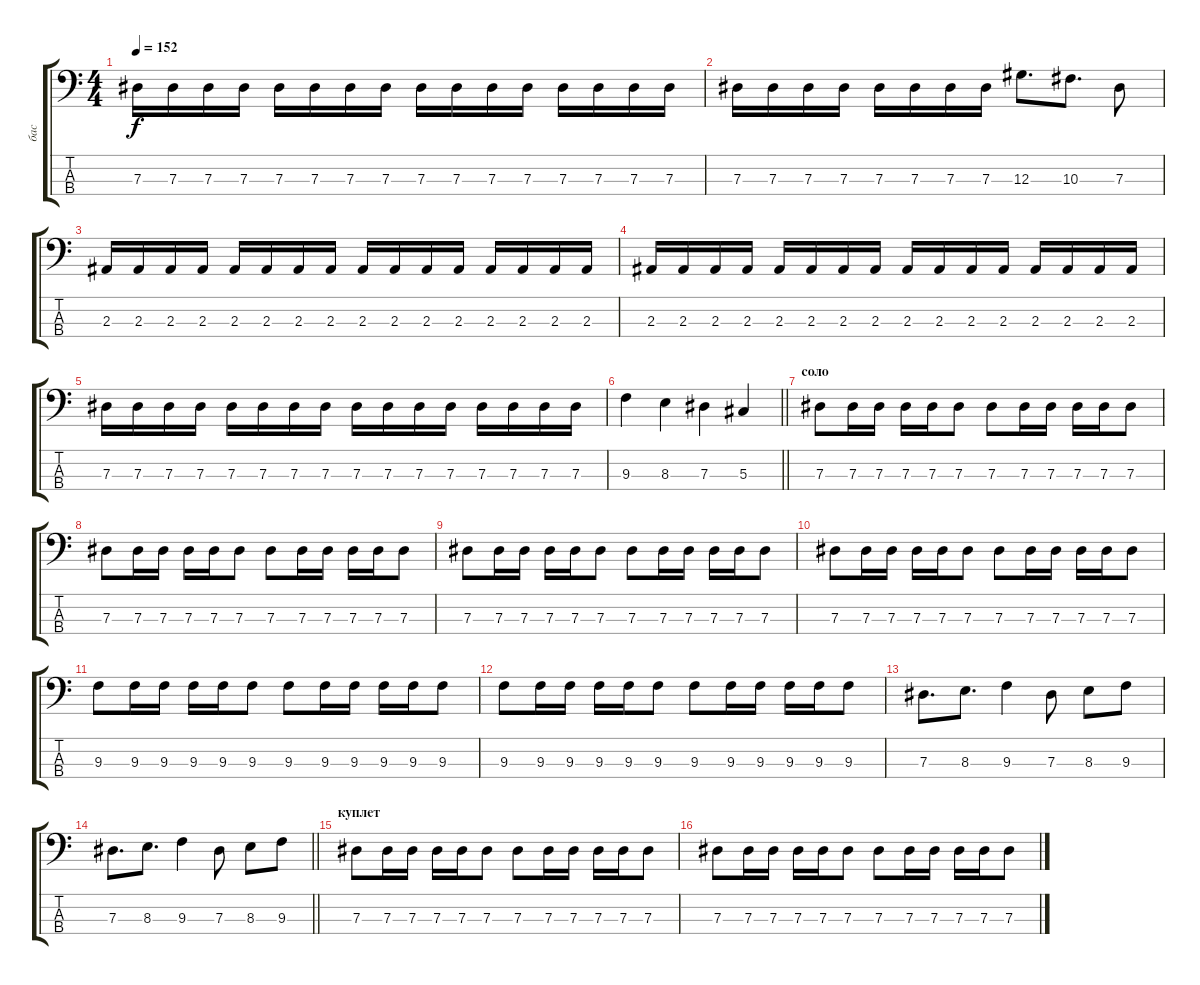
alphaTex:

\track ("бас" "бас") {instrument electricbassfinger}
\staff {score tabs}
\tuning (Gb2 Db2 Ab1 Eb1) {hide}
\ts (4 4)
\tempo 152
\clef f4
\ks c
7.3.16{dy f} 7.3.16 7.3.16 7.3.16 7.3.16 7.3.16 7.3.16 7.3.16 7.3.16 7.3.16 7.3.16 7.3.16 7.3.16 7.3.16 7.3.16 7.3.16 |
7.3.16 7.3.16 7.3.16 7.3.16 7.3.16 7.3.16 7.3.16 7.3.16 12.3.8{d} 10.3.8{d} 7.3.8 |
2.3.16 2.3.16 2.3.16 2.3.16 2.3.16 2.3.16 2.3.16 2.3.16 2.3.16 2.3.16 2.3.16 2.3.16 2.3.16 2.3.16 2.3.16 2.3.16 |
2.3.16 2.3.16 2.3.16 2.3.16 2.3.16 2.3.16 2.3.16 2.3.16 2.3.16 2.3.16 2.3.16 2.3.16 2.3.16 2.3.16 2.3.16 2.3.16 |
7.3.16 7.3.16 7.3.16 7.3.16 7.3.16 7.3.16 7.3.16 7.3.16 7.3.16 7.3.16 7.3.16 7.3.16 7.3.16 7.3.16 7.3.16 7.3.16 |
\barLineRight lightlight
9.3.4 8.3.4 7.3.4 5.3.4 |
\section ("" "соло")
7.3.8 7.3.16 7.3.16 7.3.16 7.3.16 7.3.8 7.3.8 7.3.16 7.3.16 7.3.16 7.3.16 7.3.8 |
7.3.8 7.3.16 7.3.16 7.3.16 7.3.16 7.3.8 7.3.8 7.3.16 7.3.16 7.3.16 7.3.16 7.3.8 |
7.3.8 7.3.16 7.3.16 7.3.16 7.3.16 7.3.8 7.3.8 7.3.16 7.3.16 7.3.16 7.3.16 7.3.8 |
7.3.8 7.3.16 7.3.16 7.3.16 7.3.16 7.3.8 7.3.8 7.3.16 7.3.16 7.3.16 7.3.16 7.3.8 |
9.3.8 9.3.16 9.3.16 9.3.16 9.3.16 9.3.8 9.3.8 9.3.16 9.3.16 9.3.16 9.3.16 9.3.8 |
9.3.8 9.3.16 9.3.16 9.3.16 9.3.16 9.3.8 9.3.8 9.3.16 9.3.16 9.3.16 9.3.16 9.3.8 |
7.3.8{d} 8.3.8{d} 9.3.4 7.3.8 8.3.8 9.3.8 |
\barLineRight lightlight
7.3.8{d} 8.3.8{d} 9.3.4 7.3.8 8.3.8 9.3.8 |
\section ("" "куплет")
7.3.8 7.3.16 7.3.16 7.3.16 7.3.16 7.3.8 7.3.8 7.3.16 7.3.16 7.3.16 7.3.16 7.3.8 |
7.3.8 7.3.16 7.3.16 7.3.16 7.3.16 7.3.8 7.3.8 7.3.16 7.3.16 7.3.16 7.3.16 7.3.8
